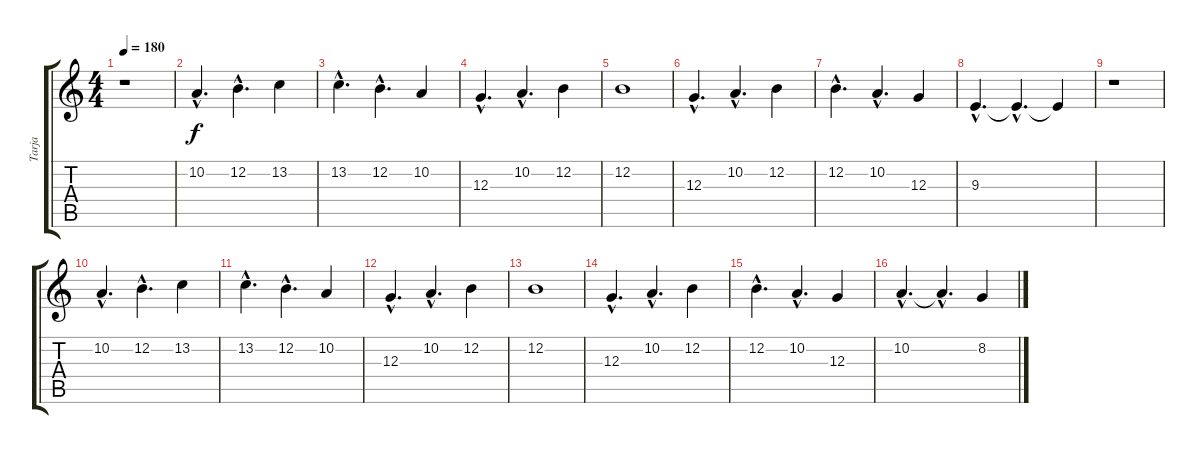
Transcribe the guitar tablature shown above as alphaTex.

\track ("Tarja" "Tarja") {instrument pad2warm}
\staff {score tabs}
\tuning (E4 B3 G3 D3 A2 E2) {hide}
\ts (4 4)
\tempo 180
\clef g2
\ks c
r.1{dy f} |
10.2{hac}.4{d volume 13} 12.2{hac}.4{d} 13.2.4 |
13.2{hac}.4{d} 12.2{hac}.4{d} 10.2.4 |
12.3{hac}.4{d} 10.2{hac}.4{d} 12.2.4 |
12.2.1 |
12.3{hac}.4{d} 10.2{hac}.4{d} 12.2.4 |
12.2{hac}.4{d} 10.2{hac}.4{d} 12.3.4 |
9.3{hac}.4{d} 9.3{hac t}.4{d} 9.3{t}.4 |
r.1 |
10.2{hac}.4{d} 12.2{hac}.4{d} 13.2.4 |
13.2{hac}.4{d} 12.2{hac}.4{d} 10.2.4 |
12.3{hac}.4{d} 10.2{hac}.4{d} 12.2.4 |
12.2.1 |
12.3{hac}.4{d} 10.2{hac}.4{d} 12.2.4 |
12.2{hac}.4{d} 10.2{hac}.4{d} 12.3.4 |
10.2{hac}.4{d} 10.2{hac t}.4{d} 8.2.4
